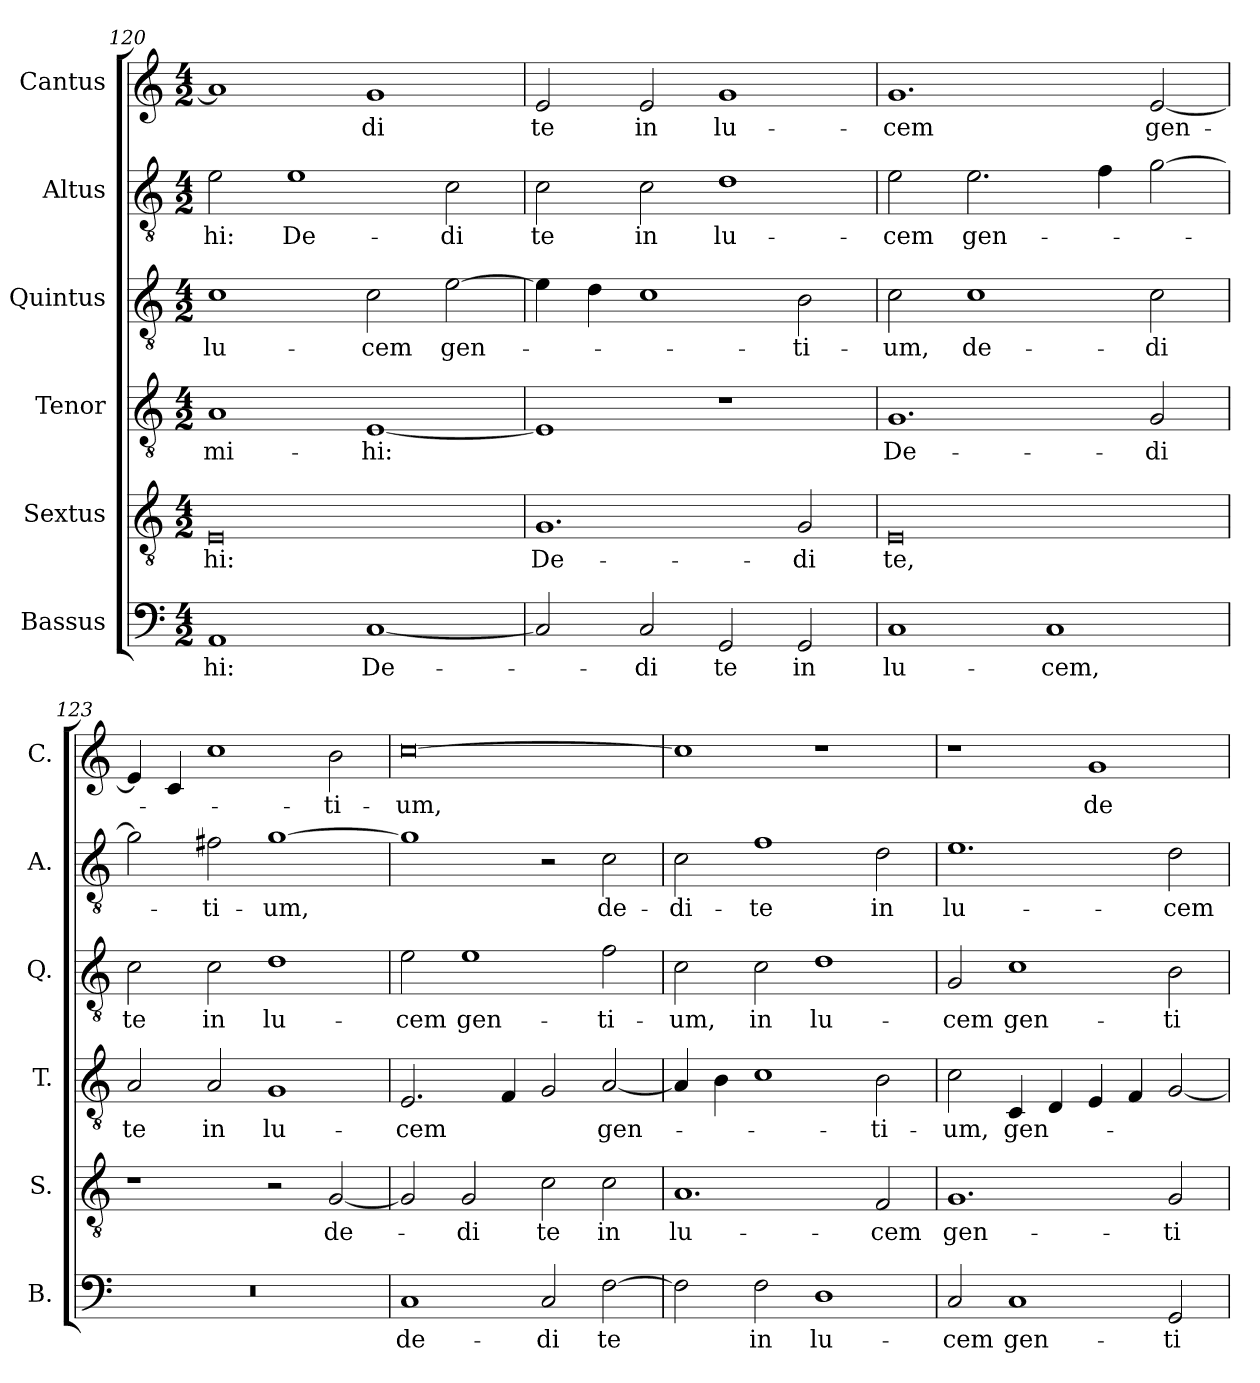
**kern	**text	**kern	**text	**kern	**text	**kern	**text	**kern	**text	**kern	**text
*part6	*part6	*part5	*part5	*part4	*part4	*part3	*part3	*part2	*part2	*part1	*part1
*staff6	*staff6	*staff5	*staff5	*staff4	*staff4	*staff3	*staff3	*staff2	*staff2	*staff1	*staff1
*I"Bassus	*	*I"Sextus	*	*I"Tenor	*	*I"Quintus	*	*I"Altus	*	*I"Cantus	*
*I'B.	*	*I'S.	*	*I'T.	*	*I'Q.	*	*I'A.	*	*I'C.	*
*clefF4	*	*clefGv2	*	*clefGv2	*	*clefGv2	*	*clefGv2	*	*clefG2	*
*k[]	*	*k[]	*	*k[]	*	*k[]	*	*k[]	*	*k[]	*
*M4/2	*	*M4/2	*	*M4/2	*	*M4/2	*	*M4/2	*	*M4/2	*
=120	=120	=120	=120	=120	=120	=120	=120	=120	=120	=120	=120
1AA	-hi:	0E	-hi:	1A	mi-	1c	lu-	2e\	-hi:	1a]	.
.	.	.	.	.	.	.	.	1e	De-	.	.
[1C	De-	.	.	[1E	-hi:	2c\	-cem	.	.	1g	-di
.	.	.	.	.	.	[2e\	gen-	2c\	-di	.	.
=121	=121	=121	=121	=121	=121	=121	=121	=121	=121	=121	=121
2C/]	.	1.G	De-	1E]	.	4e\]	.	2c\	te	2e/	te
.	.	.	.	.	.	4d\	.	.	.	.	.
2C/	-di	.	.	.	.	1c	.	2c\	in	2e/	in
2GG/	te	.	.	1r	.	.	.	1d	lu-	1g	lu-
2GG/	in	2G/	-di	.	.	2B\	-ti-	.	.	.	.
=122	=122	=122	=122	=122	=122	=122	=122	=122	=122	=122	=122
1C	lu-	0E	te,	1.G	De-	2c\	-um,	2e\	-cem	1.g	-cem
.	.	.	.	.	.	1c	de-	2.e\	gen-	.	.
1C	-cem,	.	.	.	.	.	.	.	.	.	.
.	.	.	.	.	.	.	.	4f\	.	.	.
.	.	.	.	2G/	-di	2c\	-di	[2g\	.	[2e/	gen-
=123	=123	=123	=123	=123	=123	=123	=123	=123	=123	=123	=123
0r	.	1r	.	2A/	te	2c\	te	2g\]	.	4e/]	.
.	.	.	.	.	.	.	.	.	.	4c/	.
.	.	.	.	2A/	in	2c\	in	2f#X\	-ti-	1cc	.
.	.	2r	.	1G	lu-	1d	lu-	[1g	-um,	.	.
.	.	[2G/	de-	.	.	.	.	.	.	2b\	-ti-
=124	=124	=124	=124	=124	=124	=124	=124	=124	=124	=124	=124
1C	de-	2G/]	.	2.E/	-cem	2e\	-cem	1g]	.	[0cc	-um,
.	.	2G/	-di	.	.	1e	gen-	.	.	.	.
.	.	.	.	4F/	.	.	.	.	.	.	.
2C/	-di	2c\	te	2G/	.	.	.	2r	.	.	.
[2F\	te	2c\	in	[2A/	gen-	2f\	-ti-	2c\	de-	.	.
=125	=125	=125	=125	=125	=125	=125	=125	=125	=125	=125	=125
2F\]	.	1.A	lu-	4A/]	.	2c\	-um,	2c\	-di-	1cc]	.
.	.	.	.	4B\	.	.	.	.	.	.	.
2F\	in	.	.	1c	.	2c\	in	1f	-te	.	.
1D	lu-	.	.	.	.	1d	lu-	.	.	1r	.
.	.	2F/	-cem	2B\	-ti-	.	.	2d\	in	.	.
!!LO:LB:g=z
=126	=126	=126	=126	=126	=126	=126	=126	=126	=126	=126	=126
2C/	-cem	1.G	gen-	2c\	-um,	2G/	-cem	1.e	lu-	1r	.
1C	gen-	.	.	4C/	gen-	1c	gen-	.	.	.	.
.	.	.	.	4D/	.	.	.	.	.	.	.
.	.	.	.	4E/	.	.	.	.	.	1g	de-
.	.	.	.	4F/	.	.	.	.	.	.	.
2GG/	-ti-	2G/	-ti-	[2G/	.	2B\	-ti-	2d\	-cem	.	.
=	=	=	=	=	=	=	=	=	=	=	=
*-	*-	*-	*-	*-	*-	*-	*-	*-	*-	*-	*-
